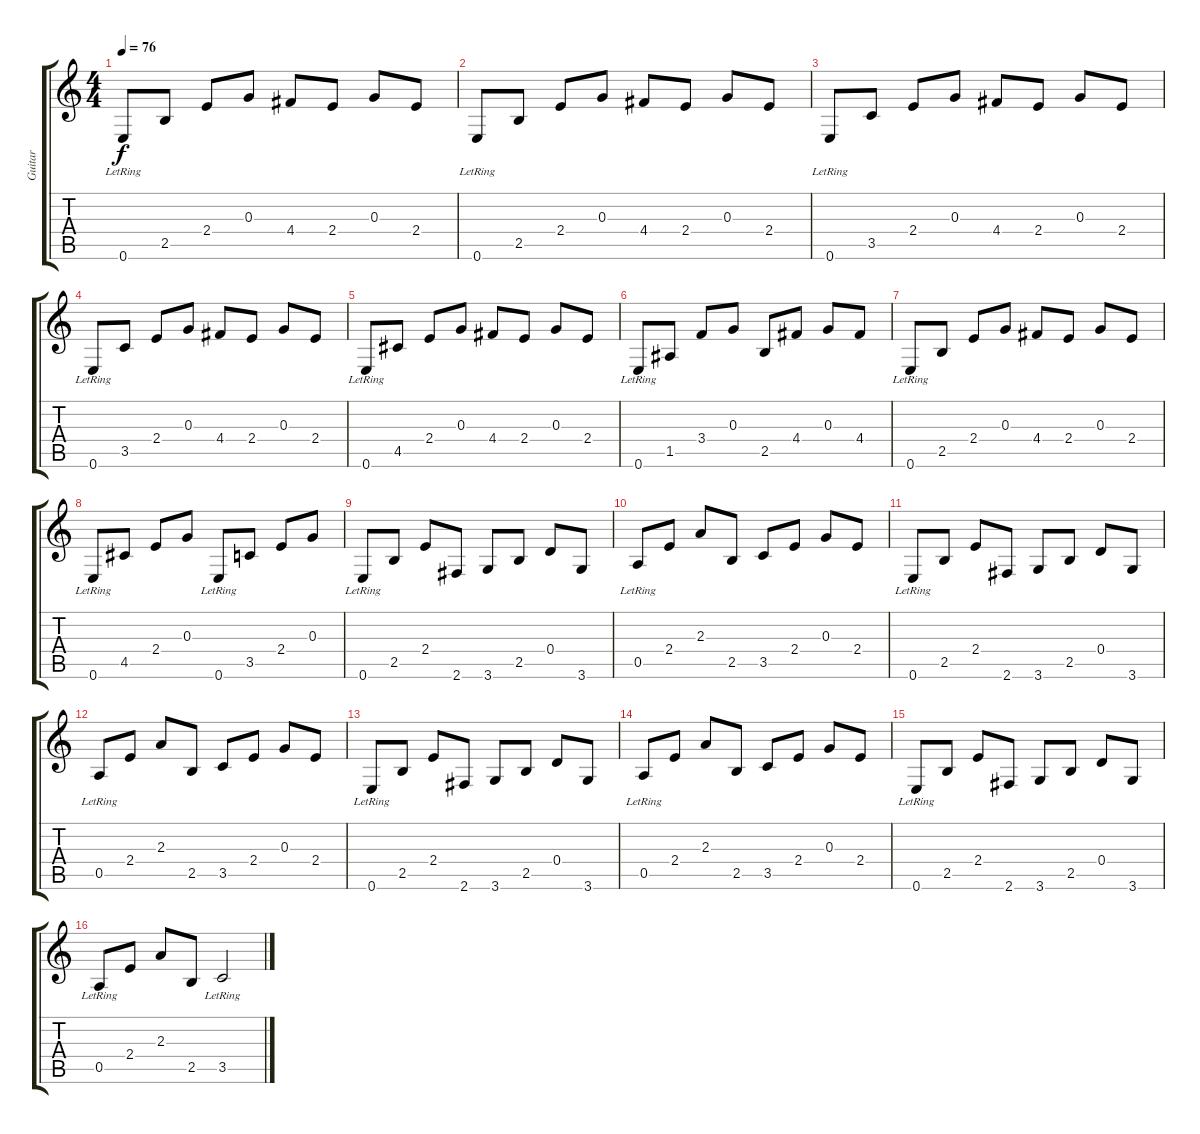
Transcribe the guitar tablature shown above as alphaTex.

\track ("Guitar" "Guitar") {instrument acousticguitarsteel}
\staff {score tabs}
\tuning (E4 B3 G3 D3 A2 E2) {hide}
\ts (4 4)
\tempo 76
\clef g2
\ks c
0.6{lr}.8{dy f} 2.5.8 2.4.8 0.3.8 4.4.8 2.4.8 0.3.8 2.4.8 |
0.6{lr}.8 2.5.8 2.4.8 0.3.8 4.4.8 2.4.8 0.3.8 2.4.8 |
0.6{lr}.8 3.5.8 2.4.8 0.3.8 4.4.8 2.4.8 0.3.8 2.4.8 |
0.6{lr}.8 3.5.8 2.4.8 0.3.8 4.4.8 2.4.8 0.3.8 2.4.8 |
0.6{lr}.8 4.5.8 2.4.8 0.3.8 4.4.8 2.4.8 0.3.8 2.4.8 |
0.6{lr}.8 1.5.8 3.4.8 0.3.8 2.5.8 4.4.8 0.3.8 4.4.8 |
0.6{lr}.8 2.5.8 2.4.8 0.3.8 4.4.8 2.4.8 0.3.8 2.4.8 |
0.6{lr}.8 4.5.8 2.4.8 0.3.8 0.6{lr}.8 3.5.8 2.4.8 0.3.8 |
0.6{lr}.8 2.5.8 2.4.8 2.6.8 3.6.8 2.5.8 0.4.8 3.6.8 |
0.5{lr}.8 2.4.8 2.3.8 2.5.8 3.5.8 2.4.8 0.3.8 2.4.8 |
0.6{lr}.8 2.5.8 2.4.8 2.6.8 3.6.8 2.5.8 0.4.8 3.6.8 |
0.5{lr}.8 2.4.8 2.3.8 2.5.8 3.5.8 2.4.8 0.3.8 2.4.8 |
0.6{lr}.8 2.5.8 2.4.8 2.6.8 3.6.8 2.5.8 0.4.8 3.6.8 |
0.5{lr}.8 2.4.8 2.3.8 2.5.8 3.5.8 2.4.8 0.3.8 2.4.8 |
0.6{lr}.8 2.5.8 2.4.8 2.6.8 3.6.8 2.5.8 0.4.8 3.6.8 |
0.5{lr}.8 2.4.8 2.3.8 2.5.8 3.5{lr}.2
